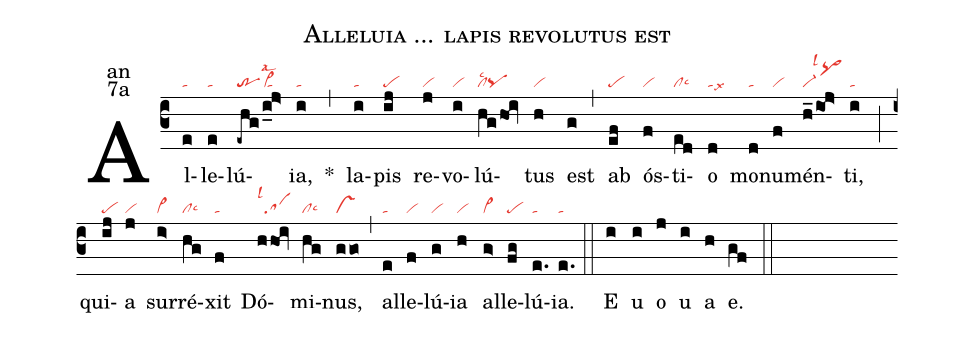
name:Alleluia ... lapis revolutus est;
office-part:an;
mode:7a;
nabc-lines:1;
%%
(c3) Al(e|ta)le(e|ta)lú(-ehg/i_j>|trcl~lsal2```ta)ia,(i|ta) <v>*</v>(,) la(i|ta)pis(ij|pe) re(j|vi)vo(i|vi)lú(hg/hoi|cllsc2pq)tus(h|vi) est(g) (,) ab(ef|pe) ós(f|vi)ti(ed|cllsc6)o(d|talsx9) mo(d|ta)nu(f|vi)mén(h_io!j>|vi-`pq>hklsl1)ti,(i|ta) (;) qui(ij|pe)a(j|vi) sur(i>|cl~)ré(hg|cllsc6)xit(f|ta) Dó(hhoi|salsl1)mi(hg|cllsc6)nus,(ggo|vs) (,) al(e|ta)le(f|vi)lú(g|vi)ia(h|vi) al(g>|cl~)le(fg|pe)lú(e.|ta)ia.(e.|ta) (::) <eu>E(i) u(i) o(j) u(i) a(h) e.(gf) </eu>(::)
